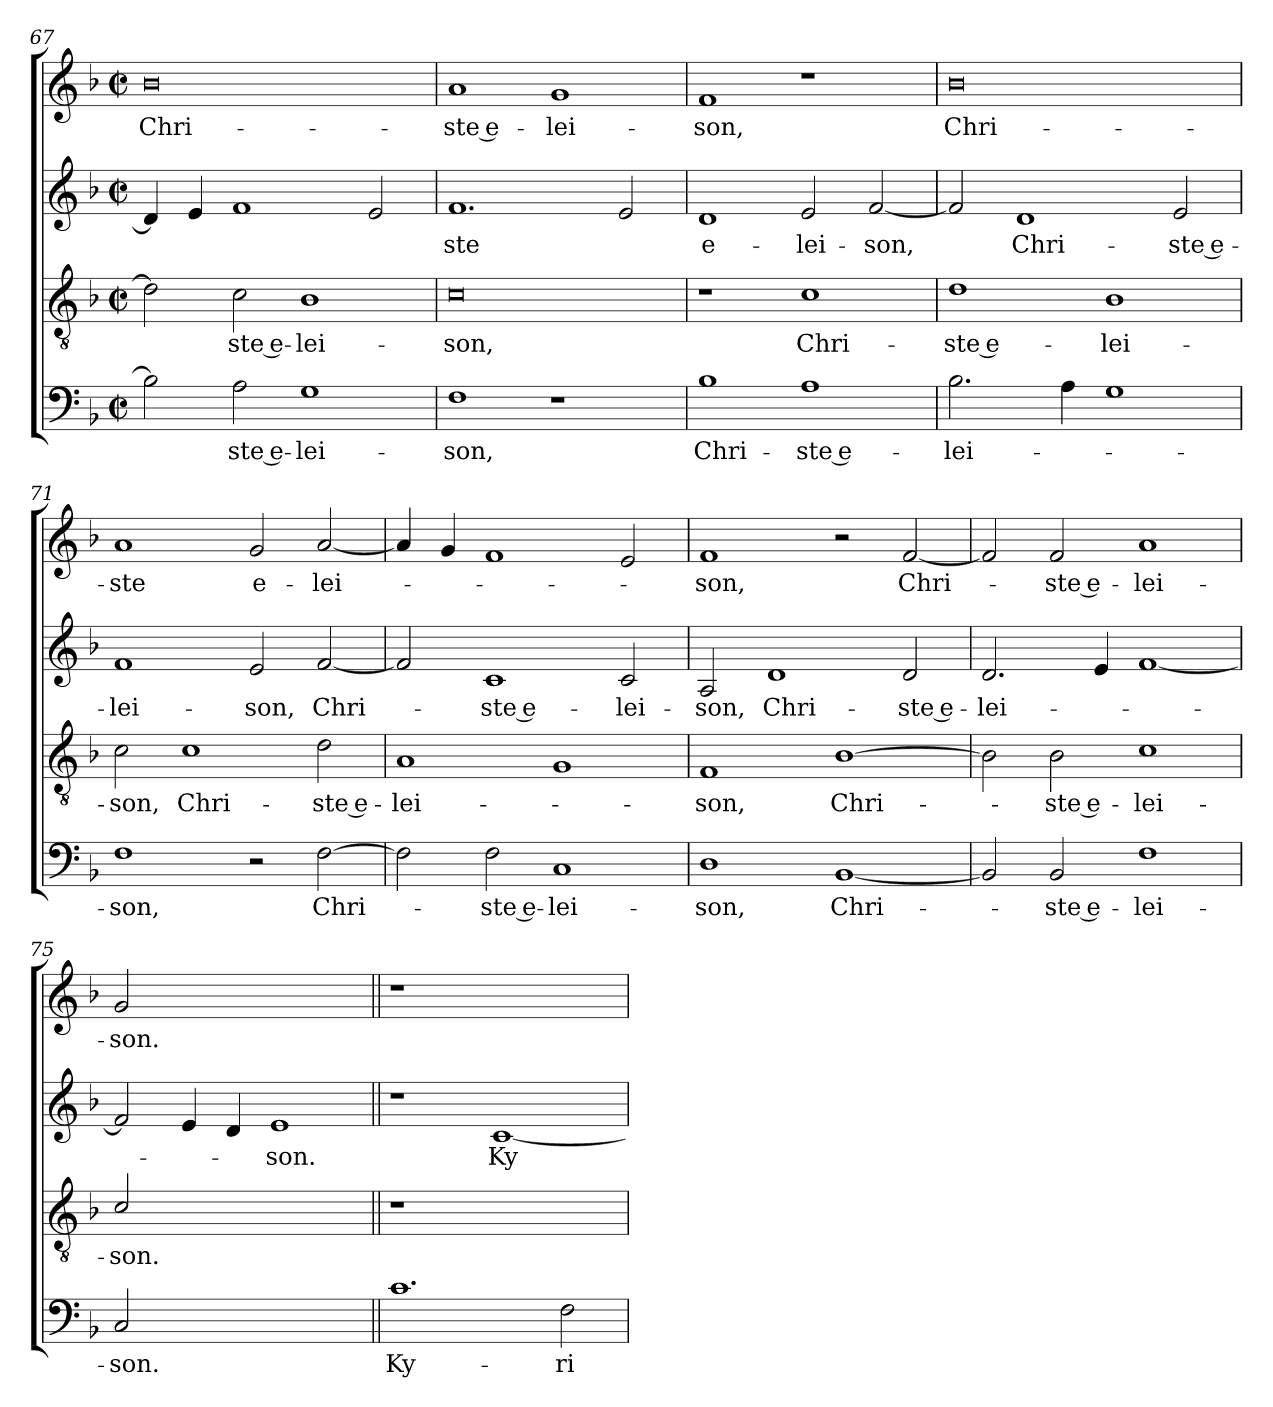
**kern	**text	**kern	**text	**kern	**text	**kern	**text
*part4	*part4	*part3	*part3	*part2	*part2	*part1	*part1
*staff4	*staff4	*staff3	*staff3	*staff2	*staff2	*staff1	*staff1
*clefF4	*	*clefGv2	*	*clefG2	*	*clefG2	*
*k[b-]	*	*k[b-]	*	*k[b-]	*	*k[b-]	*
*F:	*	*F:	*	*F:	*	*F:	*
*M2/2	*	*M2/2	*	*M2/2	*	*M2/2	*
*met(c|)	*	*met(c|)	*	*met(c|)	*	*met(c|)	*
=67	=67	=67	=67	=67	=67	=67	=67
!	!	!	!	!	!	!	!LO:LY:b
2B-\]	.	2d\]	.	4d/]	.	0b-	Chri-
.	.	.	.	4e/	.	.	.
!	!LO:LY:b	!	!LO:LY:b	!	!	!	!
2A\	-ste e-	2c\	-ste e-	1f	.	.	.
!	!LO:LY:b	!	!LO:LY:b	!	!	!	!
1G	-lei-	1B-	-lei-	.	.	.	.
.	.	.	.	2e/	.	.	.
=68	=68	=68	=68	=68	=68	=68	=68
!	!LO:LY:b	!	!LO:LY:b	!	!LO:LY:b	!	!LO:LY:b
1F	-son,	0c	-son,	1.f	-ste	1a	-ste e-
!	!	!	!	!	!	!	!LO:LY:b
1r	.	.	.	.	.	1g	-lei-
.	.	.	.	2e/	.	.	.
=69	=69	=69	=69	=69	=69	=69	=69
!	!LO:LY:b	!	!	!	!LO:LY:b	!	!LO:LY:b
1B-	Chri-	1r	.	1d	e-	1f	-son,
!	!LO:LY:b	!	!LO:LY:b	!	!LO:LY:b	!	!
1A	-ste e-	1c	Chri-	2e/	-lei-	1r	.
!	!	!	!	!	!LO:LY:b	!	!
.	.	.	.	[2f/	-son,	.	.
!!LO:PB:g=z
=70	=70	=70	=70	=70	=70	=70	=70
!	!LO:LY:b	!	!LO:LY:b	!	!	!	!LO:LY:b
2.B-\	-lei-	1d	-ste e-	2f/]	.	0b-	Chri-
!	!	!	!	!	!LO:LY:b	!	!
.	.	.	.	1d	Chri-	.	.
4A\	.	.	.	.	.	.	.
!	!	!	!LO:LY:b	!	!	!	!
1G	.	1B-	-lei-	.	.	.	.
!	!	!	!	!	!LO:LY:b	!	!
.	.	.	.	2e/	-ste e-	.	.
=71	=71	=71	=71	=71	=71	=71	=71
!	!LO:LY:b	!	!LO:LY:b	!	!LO:LY:b	!	!LO:LY:b
1F	-son,	2c\	-son,	1f	-lei-	1a	-ste
!	!	!	!LO:LY:b	!	!	!	!
.	.	1c	Chri-	.	.	.	.
!	!	!	!	!	!LO:LY:b	!	!LO:LY:b
2r	.	.	.	2e/	-son,	2g/	e-
!	!LO:LY:b	!	!LO:LY:b	!	!LO:LY:b	!	!LO:LY:b
[2F\	Chri-	2d\	-ste e-	[2f/	Chri-	[2a/	-lei-
=72	=72	=72	=72	=72	=72	=72	=72
!	!	!	!LO:LY:b	!	!	!	!
2F\]	.	1A	-lei-	2f/]	.	4a/]	.
.	.	.	.	.	.	4g/	.
!	!LO:LY:b	!	!	!	!LO:LY:b	!	!
2F\	-ste e-	.	.	1c	-ste e-	1f	.
!	!LO:LY:b	!	!	!	!	!	!
1C	-lei-	1G	.	.	.	.	.
!	!	!	!	!	!LO:LY:b	!	!
.	.	.	.	2c/	-lei-	2e/	.
=73	=73	=73	=73	=73	=73	=73	=73
!	!LO:LY:b	!	!LO:LY:b	!	!LO:LY:b	!	!LO:LY:b
1D	-son,	1F	-son,	2A/	-son,	1f	-son,
!	!	!	!	!	!LO:LY:b	!	!
.	.	.	.	1d	Chri-	.	.
!	!LO:LY:b	!	!LO:LY:b	!	!	!	!
[1BB-	Chri-	[1B-	Chri-	.	.	2r	.
!	!	!	!	!	!LO:LY:b	!	!LO:LY:b
.	.	.	.	2d/	-ste e-	[2f/	Chri-
=74	=74	=74	=74	=74	=74	=74	=74
!	!	!	!	!	!LO:LY:b	!	!
2BB-/]	.	2B-\]	.	2.d/	-lei-	2f/]	.
!	!LO:LY:b	!	!LO:LY:b	!	!	!	!LO:LY:b
2BB-/	-ste e-	2B-\	-ste e-	.	.	2f/	-ste e-
.	.	.	.	4e/	.	.	.
!	!LO:LY:b	!	!LO:LY:b	!	!	!	!LO:LY:b
1F	-lei-	1c	-lei-	[1f	.	1a	-lei-
=75	=75	=75	=75	=75	=75	=75	=75
!	!LO:LY:b	!	!LO:LY:b	!	!	!	!LO:LY:b
2C/	-son.	2c/	-son.	2f/]	.	2g/	-son.
2ryy	.	2ryy	.	4e/	.	2ryy	.
.	.	.	.	4d/	.	.	.
!	!	!	!	!	!LO:LY:b	!	!
1ryy	.	1ryy	.	1e	-son.	1ryy	.
!!LO:LB:g=z
=76||	=76||	=76||	=76||	=76||	=76||	=76||	=76||
!	!LO:LY:b	!	!	!	!	!	!
1.c	Ky-	1r	.	1r	.	1r	.
!	!	!	!	!	!LO:LY:b	!	!
.	.	1ryy	.	[1c	Ky-	1ryy	.
!	!LO:LY:b	!	!	!	!	!	!
2F\	-ri-	.	.	.	.	.	.
=	=	=	=	=	=	=	=
*-	*-	*-	*-	*-	*-	*-	*-
